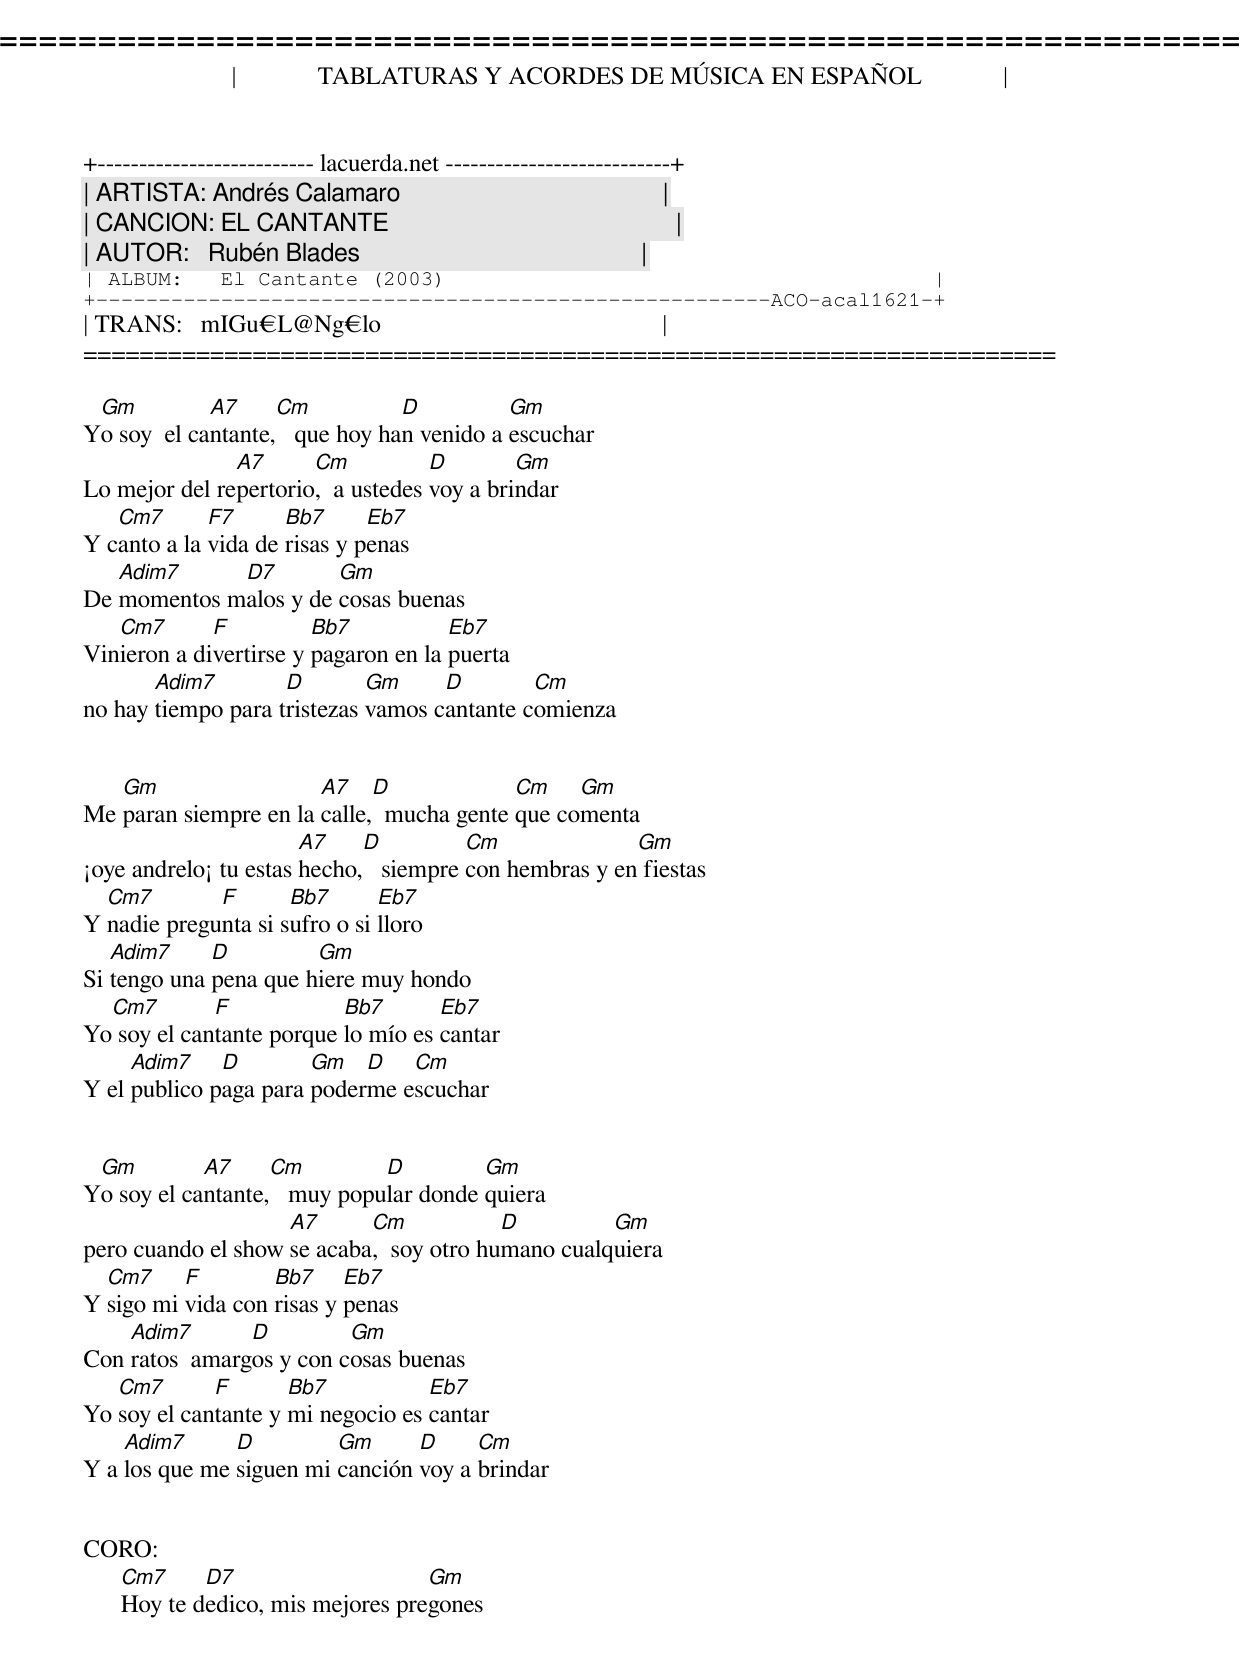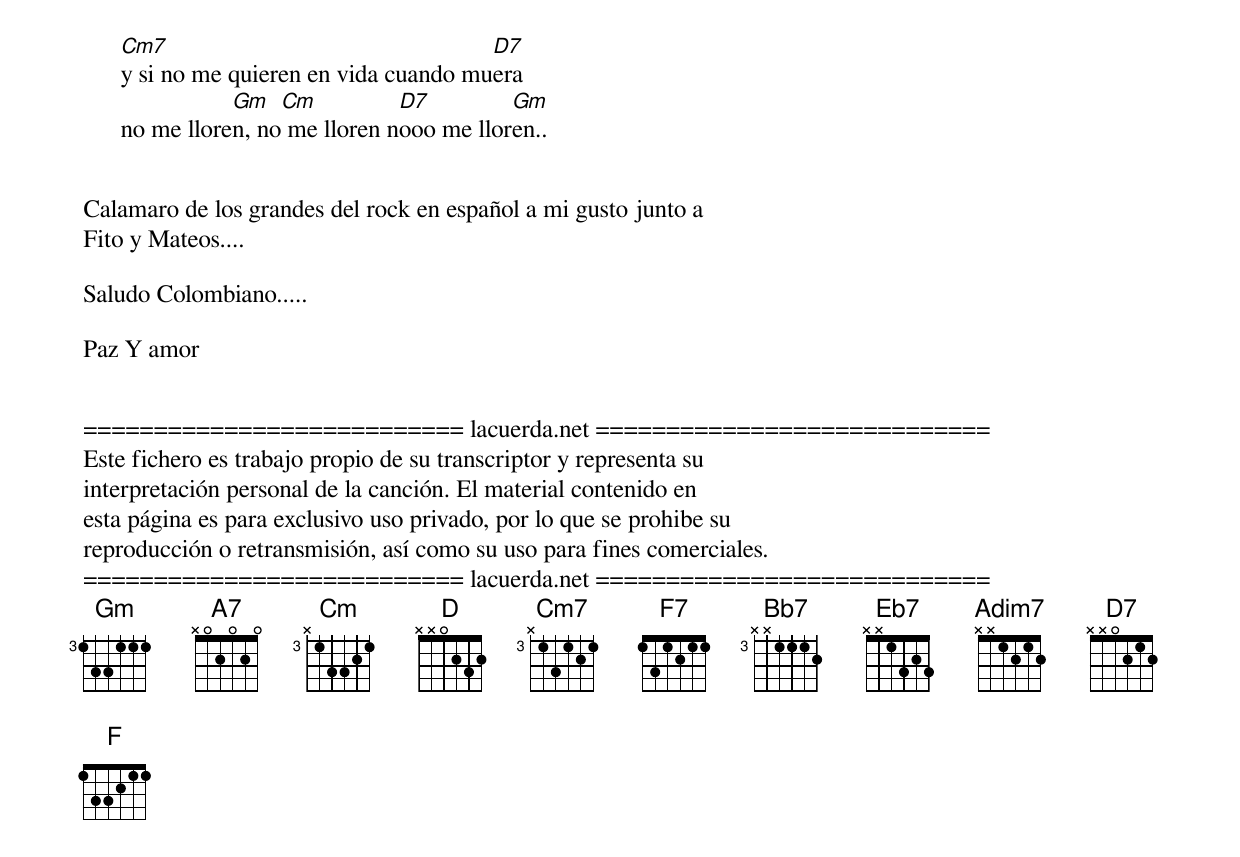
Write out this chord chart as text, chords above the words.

=====================================================================
|             TABLATURAS Y ACORDES DE MÚSICA EN ESPAÑOL             |
+-------------------------- lacuerda.net ---------------------------+
| ARTISTA: Andrés Calamaro                                          |
| CANCION: EL CANTANTE                                              |
| AUTOR:   Rubén Blades                                             |
| ALBUM:   El Cantante (2003)                                       |
+------------------------------------------------------ACO-acal1621-+
| TRANS:   mIGuL@Nglo                                             |
=====================================================================

 Gm          A7     Cm           D          Gm
Yo soy  el cantante,   que hoy han venido a escuchar
               A7      Cm           D        Gm
Lo mejor del repertorio,  a ustedes voy a brindar
   Cm7       F7      Bb7      Eb7
Y canto a la vida de risas y penas
   Adim7     D7        Gm
De momentos malos y de cosas buenas
   Cm7       F          Bb7           Eb7
Vinieron a divertirse y pagaron en la puerta
       Adim7        D        Gm     D        Cm
no hay tiempo para tristezas vamos cantante comienza


   Gm                  A7    D             Cm    Gm
Me paran siempre en la calle,  mucha gente que comenta
                       A7    D          Cm              Gm
¡oye andrelo¡ tu estas hecho,   siempre con hembras y en fiestas
  Cm7        F       Bb7       Eb7
Y nadie pregunta si sufro o si lloro
   Adim7     D         Gm
Si tengo una pena que hiere muy hondo
  Cm7        F            Bb7       Eb7
Yo soy el cantante porque lo mío es cantar
     Adim7    D        Gm   D   Cm
Y el publico paga para poderme escuchar


 Gm         A7     Cm         D         Gm
Yo soy el cantante,   muy popular donde quiera
                    A7      Cm            D         Gm
pero cuando el show se acaba,  soy otro humano cualquiera
  Cm7     F        Bb7     Eb7
Y sigo mi vida con risas y penas
    Adim7       D         Gm
Con ratos  amargos y con cosas buenas
   Cm7       F       Bb7           Eb7
Yo soy el cantante y mi negocio es cantar
    Adim7      D         Gm      D     Cm
Y a los que me siguen mi canción voy a brindar


CORO:
      Cm7     D7                    Gm
      Hoy te dedico, mis mejores pregones

      Cm7                                 D7
      y si no me quieren en vida cuando muera
                 Gm   Cm          D7         Gm
      no me lloren, no me lloren nooo me lloren..


Calamaro de los grandes del rock en español a mi gusto junto a
Fito y Mateos....

Saludo Colombiano.....

Paz Y amor


=========================== lacuerda.net ============================
Este fichero es trabajo propio de su transcriptor y representa su
interpretación personal de la canción. El material contenido en
esta página es para exclusivo uso privado, por lo que se prohibe su
reproducción o retransmisión, así como su uso para fines comerciales.
=========================== lacuerda.net ============================
